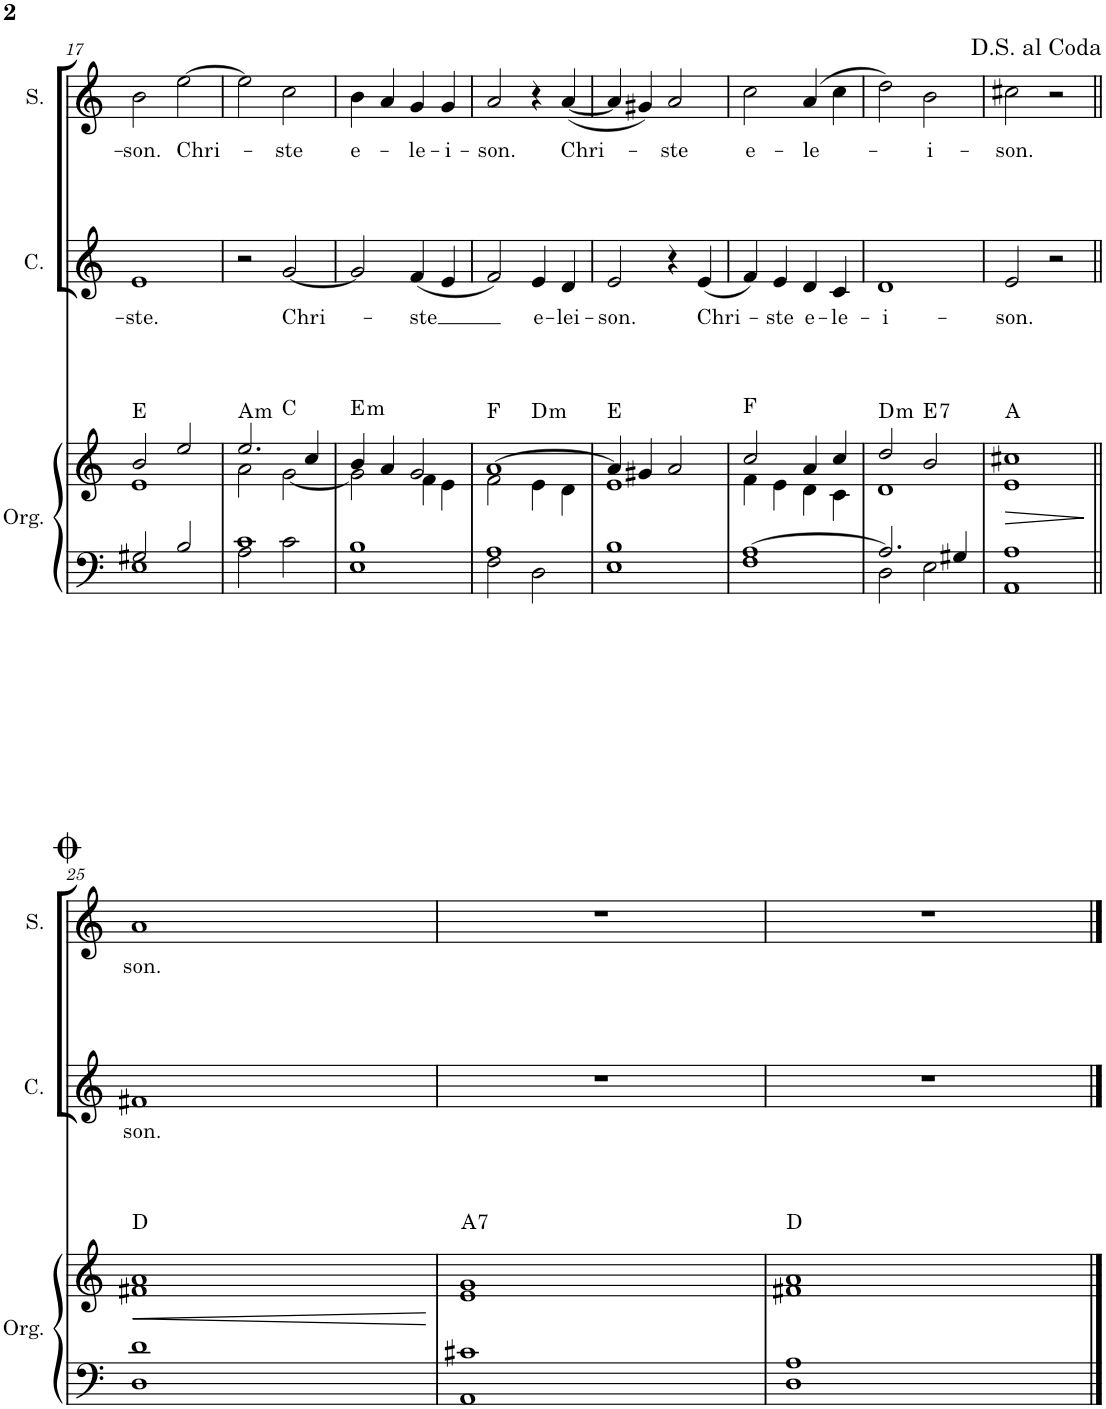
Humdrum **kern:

**kern	**kern	**dynam	**harte	**kern	**text	**kern	**text
*part3	*part3	*part3	*part3	*part2	*part2	*part1	*part1
*staff4	*staff3	*staff3/4	*	*staff2	*staff2	*staff1	*staff1
*I"Órgano	*	*	*	*I"Contralto	*	*I"Soprano	*
*	*	*	*	*I'C.	*	*I'S.	*
!!LO:PB:g=z
*clefF4	*clefG2	*	*	*clefG2	*	*clefG2	*
*k[]	*k[]	*	*	*k[]	*	*k[]	*
*M2/2	*M2/2	*	*	*M2/2	*	*M2/2	*
*met(c|)	*met(c|)	*	*	*met(c|)	*	*met(c|)	*
=17	=17	=17	=17	=17	=17	=17	=17
*^	*^	*	*	*	*	*	*
!	!	!	!	!	!	!	!LO:LY:b	!	!LO:LY:b
2G#X/	1E	2b/	1e	.	E:maj	1e	-ste.	2b\	-son.
!	!	!	!	!	!	!	!	!	!LO:LY:b
2B/	.	2ee/	.	.	.	.	.	[2ee\	Chri-
=18	=18	=18	=18	=18	=18	=18	=18	=18	=18
!	!	!	!	!	!LO:H:kt=m	!	!	!	!
1c	2A\	2.ee/	2a\	.	A:min	2r	.	2ee\]	.
!	!	!	!	!	!	!	!LO:LY:b	!	!LO:LY:b
.	2c\	.	[2g\	.	C:maj	[2g/	Chri-	2cc\	-ste
.	.	4cc/	.	.	.	.	.	.	.
=19	=19	=19	=19	=19	=19	=19	=19	=19	=19
!	!	!	!	!	!LO:H:kt=m	!	!	!	!LO:LY:b
1B	1E	4b/	2g\]	.	E:min	2g/]	.	4b\	e-
.	.	4a/	.	.	.	.	.	4a/	.
!	!	!	!	!	!	!	!LO:LY:b	!	!LO:LY:b
.	.	2g/	4f\	.	.	(4f/	-ste	4g/	-le-
!	!	!	!	!	!	!	!	!	!LO:LY:b
.	.	.	4e\	.	.	4e/	.	4g/	-i-
=20	=20	=20	=20	=20	=20	=20	=20	=20	=20
!	!	!	!	!	!	!	!	!	!LO:LY:b
1A	2F\	[1a	2f\	.	F:maj	2f/)	.	2a/	-son.
!	!	!	!	!	!LO:H:kt=m	!	!LO:LY:b	!	!
.	2D\	.	4e\	.	D:min	4e/	e-	4r	.
!	!	!	!	!	!	!	!LO:LY:b	!	!LO:LY:b
.	.	.	4d\	.	.	4d/	-lei-	([4a/	Chri-
=21	=21	=21	=21	=21	=21	=21	=21	=21	=21
!	!	!	!	!	!	!	!LO:LY:b	!	!
1B	1E	4a/]	1e	.	E:maj	2e/	-son.	4a/]	.
.	.	4g#X/	.	.	.	.	.	4g#X/)	.
!	!	!	!	!	!	!	!	!	!LO:LY:b
.	.	2a/	.	.	.	4r	.	2a/	-ste
!	!	!	!	!	!	!	!LO:LY:b	!	!
.	.	.	.	.	.	(4e/	Chri-	.	.
=22	=22	=22	=22	=22	=22	=22	=22	=22	=22
!	!	!	!	!	!	!	!	!	!LO:LY:b
[1A	1F	2cc/	4f\	.	F:maj	4f/)	.	2cc\	e-
!	!	!	!	!	!	!	!LO:LY:b	!	!
.	.	.	4e\	.	.	4e/	-ste	.	.
!	!	!	!	!	!	!	!LO:LY:b	!	!LO:LY:b
.	.	4a/	4d\	.	.	4d/	e-	(4a/	-le-
!	!	!	!	!	!	!	!LO:LY:b	!	!
.	.	4cc/	4c\	.	.	4c/	-le-	4cc\	.
=23	=23	=23	=23	=23	=23	=23	=23	=23	=23
!	!	!	!	!	!LO:H:kt=m	!	!LO:LY:b	!	!
2.A/]	2D\	2dd/	1d	.	D:min	1d	-i-	2dd\)	.
!	!	!	!	!	!LO:H:kt=7	!	!	!	!LO:LY:b
.	2E\	2b/	.	.	E:7	.	.	2b\	-i-
4G#X/	.	.	.	.	.	.	.	.	.
=24	=24	=24	=24	=24	=24	=24	=24	=24	=24
!	!	!	!	!LO:HP:b	!	!	!LO:LY:b	!	!LO:LY:b
1A	1AA	1cc#X	1e	>	A:maj	2e/	-son.	2cc#X\	-son.
.	.	.	.	.	.	2r	.	2r	.
*v	*v	*	*	*	*	*	*	*	*
*	*v	*v	*	*	*	*	*	*
.	.	]	.	.	.	.	.
!!LO:LB:g=z
=25||	=25||	=25||	=25||	=25||	=25||	=25||	=25||
*^	*	*	*	*	*	*	*
!	!	!	!LO:HP:b	!	!	!LO:LY:b	!	!LO:LY:b
*	*	*^	*	*	*	*	*	*
1d	1D	1a	1f#X	<	D:maj	1f#X	-son.	1a	-son.
*v	*v	*	*	*	*	*	*	*	*
*	*v	*v	*	*	*	*	*	*
.	.	[	.	.	.	.	.
=26	=26	=26	=26	=26	=26	=26	=26
*^	*	*	*	*	*	*	*
!	!	!	!	!LO:H:kt=7	!	!	!	!
1c#X	1AA	1e 1g	.	A:7	1r	.	1r	.
*v	*v	*	*	*	*	*	*	*
=27	=27	=27	=27	=27	=27	=27	=27
1D 1A	1f#X 1a	.	D:maj	1r	.	1r	.
==	==	==	==	==	==	==	==
*-	*-	*-	*-	*-	*-	*-	*-
